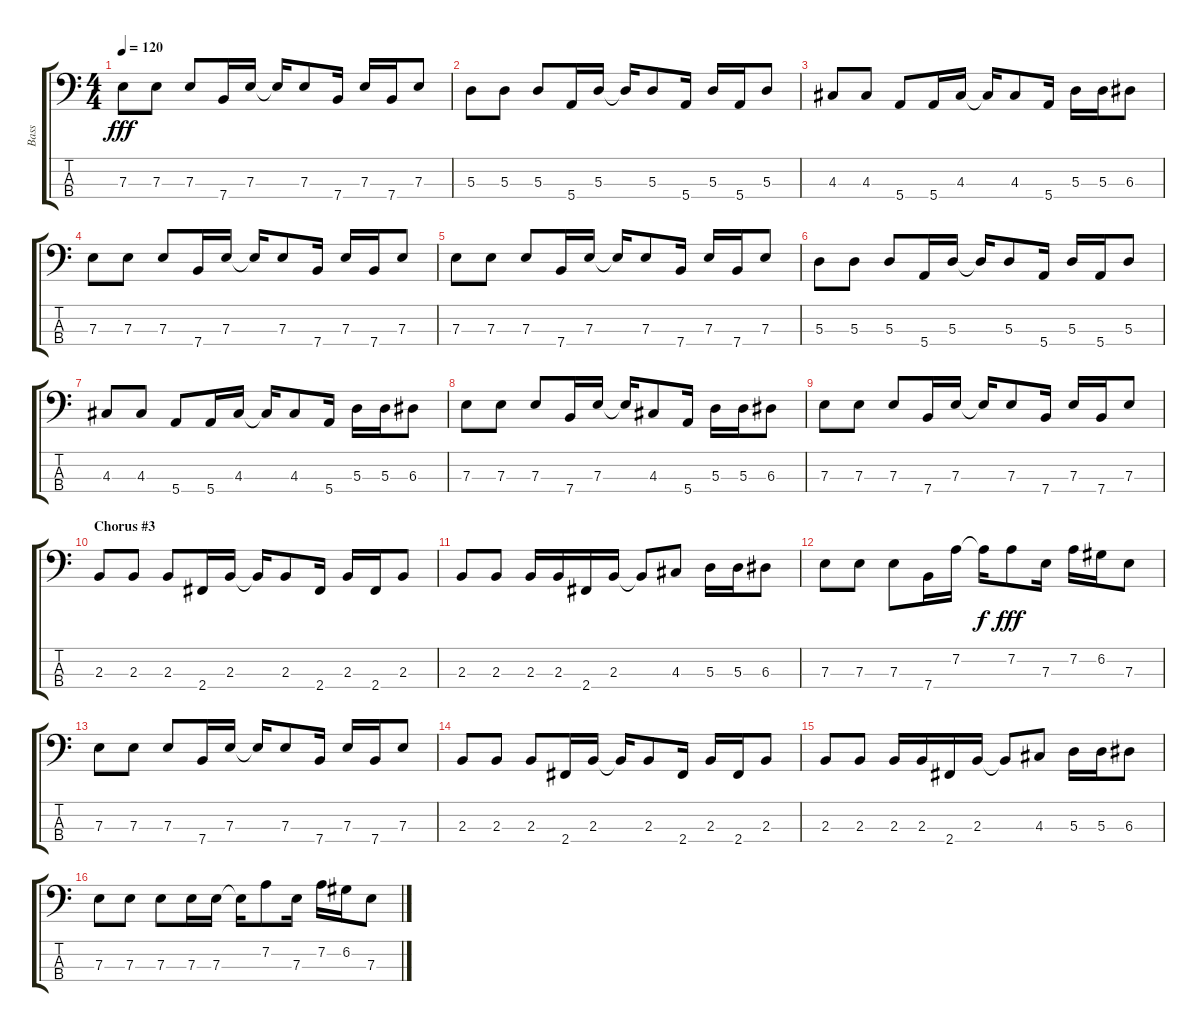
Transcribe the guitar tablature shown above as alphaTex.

\track ("Bass" "Bass") {instrument electricbasspick}
\staff {score tabs}
\tuning (G2 D2 A1 E1) {hide}
\ts (4 4)
\tempo 120
\clef f4
\ks c
7.3.8{dy fff} 7.3.8 7.3.8 7.4.16 7.3.16 7.3{t}.16 7.3.8 7.4.16 7.3.16 7.4.16 7.3.8 |
5.3.8 5.3.8 5.3.8 5.4.16 5.3.16 5.3{t}.16 5.3.8 5.4.16 5.3.16 5.4.16 5.3.8 |
4.3.8 4.3.8 5.4.8 5.4.16 4.3.16 4.3{t}.16 4.3.8 5.4.16 5.3.16 5.3.16 6.3.8 |
7.3.8 7.3.8 7.3.8 7.4.16 7.3.16 7.3{t}.16 7.3.8 7.4.16 7.3.16 7.4.16 7.3.8 |
7.3.8 7.3.8 7.3.8 7.4.16 7.3.16 7.3{t}.16 7.3.8 7.4.16 7.3.16 7.4.16 7.3.8 |
5.3.8 5.3.8 5.3.8 5.4.16 5.3.16 5.3{t}.16 5.3.8 5.4.16 5.3.16 5.4.16 5.3.8 |
4.3.8 4.3.8 5.4.8 5.4.16 4.3.16 4.3{t}.16 4.3.8 5.4.16 5.3.16 5.3.16 6.3.8 |
7.3.8 7.3.8 7.3.8 7.4.16 7.3.16 7.3{t}.16 4.3.8 5.4.16 5.3.16 5.3.16 6.3.8 |
7.3.8 7.3.8 7.3.8 7.4.16 7.3.16 7.3{t}.16 7.3.8 7.4.16 7.3.16 7.4.16 7.3.8 |
\section ("" "Chorus #3")
2.3.8 2.3.8 2.3.8 2.4.16 2.3.16 2.3{t}.16 2.3.8 2.4.16 2.3.16 2.4.16 2.3.8 |
2.3.8 2.3.8 2.3.16 2.3.16 2.4.16 2.3.16 2.3{t}.8 4.3.8 5.3.16 5.3.16 6.3.8 |
7.3.8 7.3.8 7.3.8 7.4.16 7.2.16 7.2{t}.16{dy f} 7.2.8{dy fff} 7.3.16 7.2.16 6.2.16 7.3.8 |
7.3.8 7.3.8 7.3.8 7.4.16 7.3.16 7.3{t}.16 7.3.8 7.4.16 7.3.16 7.4.16 7.3.8 |
2.3.8 2.3.8 2.3.8 2.4.16 2.3.16 2.3{t}.16 2.3.8 2.4.16 2.3.16 2.4.16 2.3.8 |
2.3.8 2.3.8 2.3.16 2.3.16 2.4.16 2.3.16 2.3{t}.8 4.3.8 5.3.16 5.3.16 6.3.8 |
7.3.8 7.3.8 7.3.8 7.3.16 7.3.16 7.3{t}.16 7.2.8 7.3.16 7.2.16 6.2.16 7.3.8
